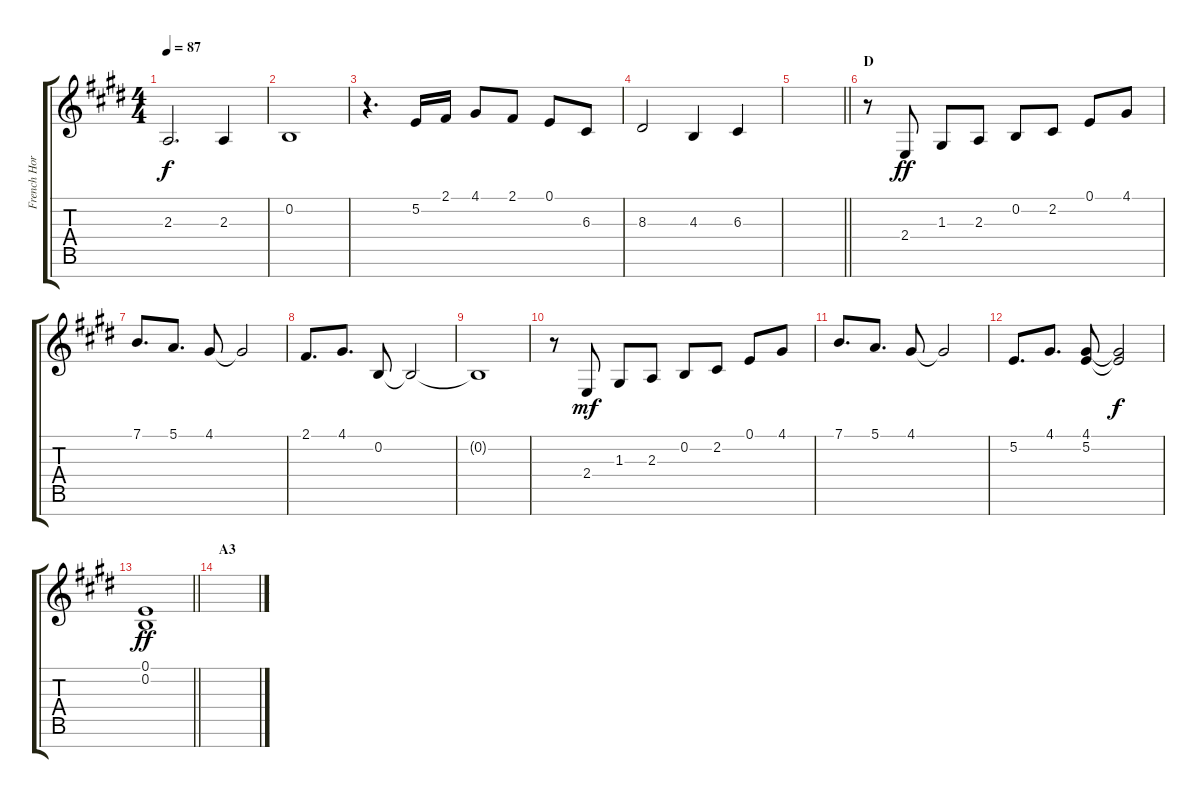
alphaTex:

\track ("French Horn" "French Hor") {instrument frenchhorn}
\staff {score tabs}
\tuning (E4 B3 G3 D3 A2 E2 B1) {hide}
\ts (4 4)
\tempo 87
\clef g2
\ks e
2.3.2{d dy f} 2.3.4 |
0.2.1 |
r.4{d} 5.2.16 2.1.16 4.1.8 2.1.8 0.1.8 6.3.8 |
8.3.2 4.3.4 6.3.4 |
\barLineRight lightlight
|
\section ("" "D")
r.8 2.4.8{dy ff} 1.3.8 2.3.8 0.2.8 2.2.8 0.1.8 4.1.8 |
7.1.8{d} 5.1.8{d} 4.1.8 4.1{t}.2 |
2.1.8{d} 4.1.8{d} 0.2.8 0.2{t}.2{volume 5} |
0.2{t}.1 |
r.8{volume 8} 2.4.8{dy mf} 1.3.8 2.3.8 0.2.8 2.2.8 0.1.8 4.1.8 |
7.1.8{d} 5.1.8{d} 4.1.8 4.1{t}.2 |
5.2.8{d} 4.1.8{d} (4.1 5.2).8 (4.1{t} 5.2{t}).2{dy f volume 6} |
\barLineRight lightlight
(0.1 0.2).1{dy ff volume 9} |
\section ("" "A3")
